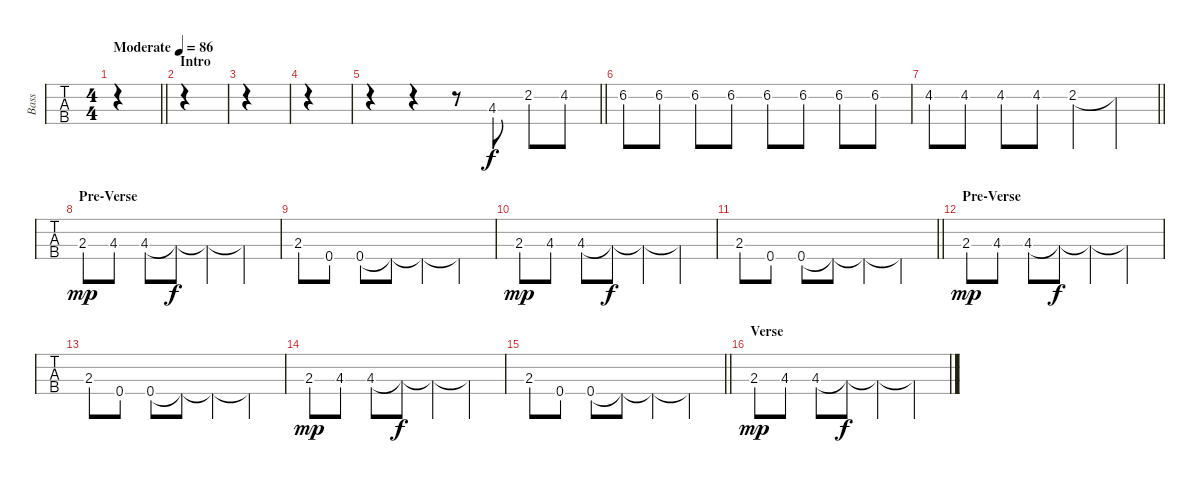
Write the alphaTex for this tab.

\track ("Bass" "Bass") {instrument electricbassfinger}
\staff {tabs}
\tuning (G2 D2 A1 E1) {hide}
\ts (4 4)
\tempo (86 "Moderate")
\clef f4
\barLineRight lightlight
\ks c
|
\section ("" "Intro")
|
|
|
\barLineRight lightlight
r.4 r.4 r.8 4.3.8 2.2.8 4.2.8 |
6.2.8 6.2.8 6.2.8 6.2.8 6.2.8 6.2.8 6.2.8 6.2.8 |
\barLineRight lightlight
4.2.8 4.2.8 4.2.8 4.2.8 2.2.4 2.2{t}.4{dy f} |
\section ("" "Pre-Verse")
2.3.8{dy mp} 4.3.8 4.3.8 4.3{t}.8{dy f} 4.3{t}.4 4.3{t}.4 |
2.3.8 0.4.8 0.4.8 0.4{t}.8 0.4{t}.4 0.4{t}.4 |
2.3.8{dy mp} 4.3.8 4.3.8 4.3{t}.8{dy f} 4.3{t}.4 4.3{t}.4 |
\barLineRight lightlight
2.3.8 0.4.8 0.4.8 0.4{t}.8 0.4{t}.4 0.4{t}.4 |
\section ("" "Pre-Verse")
2.3.8{dy mp} 4.3.8 4.3.8 4.3{t}.8{dy f} 4.3{t}.4 4.3{t}.4 |
2.3.8 0.4.8 0.4.8 0.4{t}.8 0.4{t}.4 0.4{t}.4 |
2.3.8{dy mp} 4.3.8 4.3.8 4.3{t}.8{dy f} 4.3{t}.4 4.3{t}.4 |
\barLineRight lightlight
2.3.8 0.4.8 0.4.8 0.4{t}.8 0.4{t}.4 0.4{t}.4 |
\section ("" "Verse")
2.3.8{dy mp} 4.3.8 4.3.8 4.3{t}.8{dy f} 4.3{t}.4 4.3{t}.4
